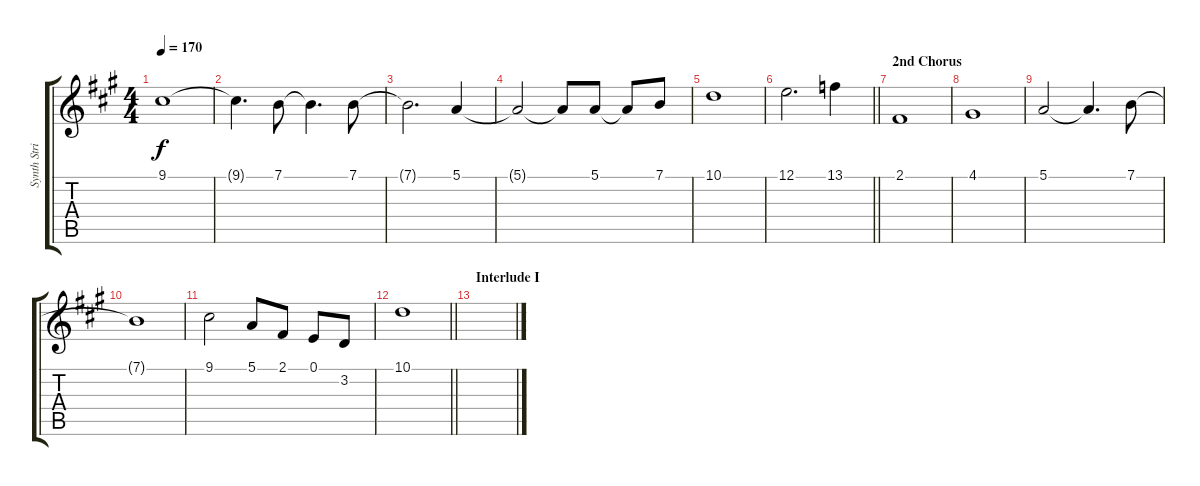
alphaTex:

\track ("Synth Strings I" "Synth Stri") {instrument stringensemble1}
\staff {score tabs}
\tuning (E4 B3 G3 D3 A2 E2) {hide}
\ts (4 4)
\tempo 170
\clef g2
\ks a
9.1.1{dy f} |
9.1{t}.4{d} 7.1.8 7.1{t}.4{d} 7.1.8 |
7.1{t}.2{d} 5.1.4 |
5.1{t}.2 5.1{t}.8 5.1.8 5.1{t}.8 7.1.8 |
10.1.1 |
\barLineRight lightlight
12.1.2{d} 13.1.4 |
\section ("" "2nd Chorus")
2.1.1 |
4.1.1 |
5.1.2 5.1{t}.4{d} 7.1.8 |
7.1{t}.1 |
9.1.2 5.1.8 2.1.8 0.1.8 3.2.8 |
\barLineRight lightlight
10.1.1 |
\section ("" "Interlude I")
